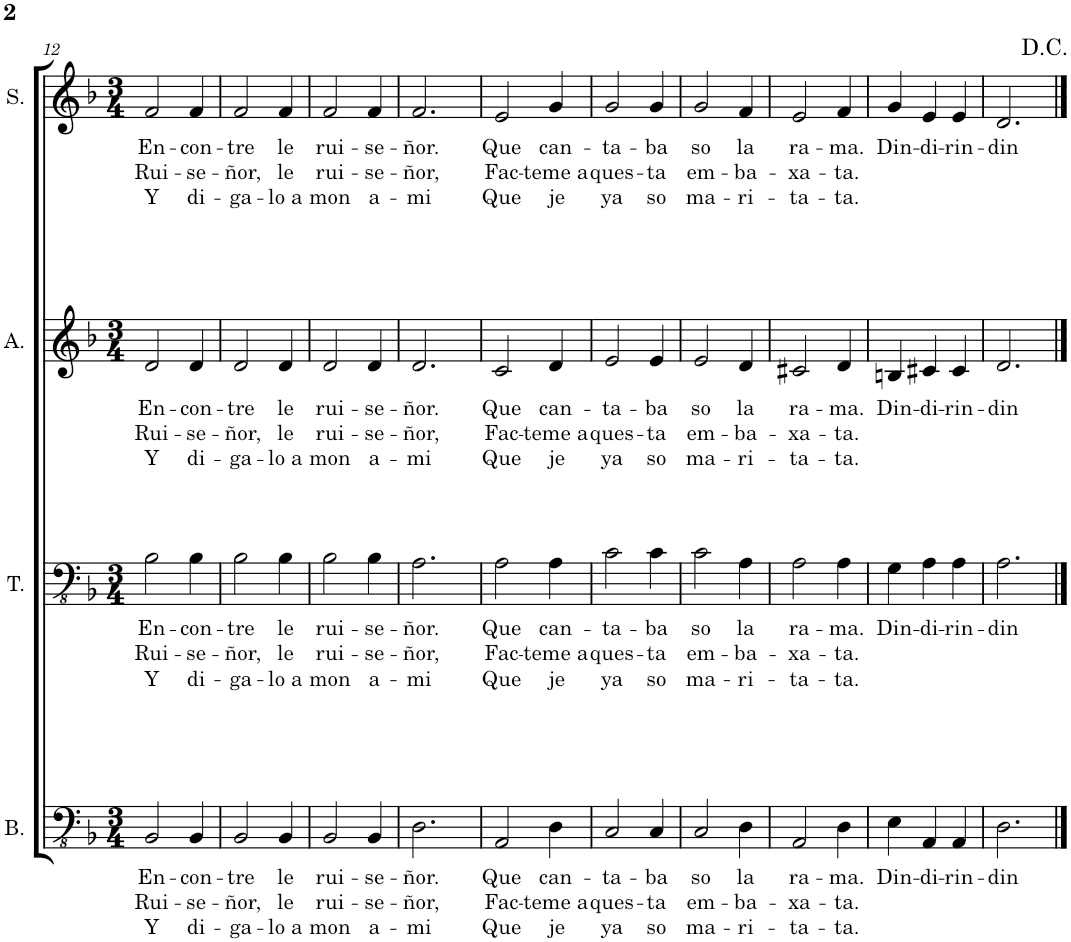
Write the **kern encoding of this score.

**kern	**text	**text	**text	**kern	**text	**text	**text	**kern	**text	**text	**text	**kern	**text	**text	**text
*part4	*part4	*part4	*part4	*part3	*part3	*part3	*part3	*part2	*part2	*part2	*part2	*part1	*part1	*part1	*part1
*staff4	*staff4	*staff4	*staff4	*staff3	*staff3	*staff3	*staff3	*staff2	*staff2	*staff2	*staff2	*staff1	*staff1	*staff1	*staff1
*I"Bass	*	*	*	*I"Tenor	*	*	*	*I"Alto	*	*	*	*I"Soprano	*	*	*
*I'B.	*	*	*	*I'T.	*	*	*	*I'A.	*	*	*	*I'S.	*	*	*
!!LO:PB:g=z
*clefFv4	*	*	*	*clefFv4	*	*	*	*clefG2	*	*	*	*clefG2	*	*	*
*k[b-]	*	*	*	*k[b-]	*	*	*	*k[b-]	*	*	*	*k[b-]	*	*	*
*M3/4	*	*	*	*M3/4	*	*	*	*M3/4	*	*	*	*M3/4	*	*	*
=12	=12	=12	=12	=12	=12	=12	=12	=12	=12	=12	=12	=12	=12	=12	=12
!	!LO:LY:b	!LO:LY:b	!LO:LY:b	!	!LO:LY:b	!LO:LY:b	!LO:LY:b	!	!LO:LY:b	!LO:LY:b	!LO:LY:b	!	!LO:LY:b	!LO:LY:b	!LO:LY:b
2BBB-/	En-	Rui-	Y	2BB-\	En-	Rui-	Y	2d/	En-	Rui-	Y	2f/	En-	Rui-	Y
!	!LO:LY:b	!LO:LY:b	!LO:LY:b	!	!LO:LY:b	!LO:LY:b	!LO:LY:b	!	!LO:LY:b	!LO:LY:b	!LO:LY:b	!	!LO:LY:b	!LO:LY:b	!LO:LY:b
4BBB-/	-con-	-se-	di-	4BB-\	-con-	-se-	di-	4d/	-con-	-se-	di-	4f/	-con-	-se-	di-
=13	=13	=13	=13	=13	=13	=13	=13	=13	=13	=13	=13	=13	=13	=13	=13
!	!LO:LY:b	!LO:LY:b	!LO:LY:b	!	!LO:LY:b	!LO:LY:b	!LO:LY:b	!	!LO:LY:b	!LO:LY:b	!LO:LY:b	!	!LO:LY:b	!LO:LY:b	!LO:LY:b
2BBB-/	-tre	-ñor,	-ga-	2BB-\	-tre	-ñor,	-ga-	2d/	-tre	-ñor,	-ga-	2f/	-tre	-ñor,	-ga-
!	!LO:LY:b	!LO:LY:b	!LO:LY:b	!	!LO:LY:b	!LO:LY:b	!LO:LY:b	!	!LO:LY:b	!LO:LY:b	!LO:LY:b	!	!LO:LY:b	!LO:LY:b	!LO:LY:b
4BBB-/	le	le	-lo a	4BB-\	le	le	-lo a	4d/	le	le	-lo a	4f/	le	le	-lo a
=14	=14	=14	=14	=14	=14	=14	=14	=14	=14	=14	=14	=14	=14	=14	=14
!	!LO:LY:b	!LO:LY:b	!LO:LY:b	!	!LO:LY:b	!LO:LY:b	!LO:LY:b	!	!LO:LY:b	!LO:LY:b	!LO:LY:b	!	!LO:LY:b	!LO:LY:b	!LO:LY:b
2BBB-/	rui-	rui-	mon	2BB-\	rui-	rui-	mon	2d/	rui-	rui-	mon	2f/	rui-	rui-	mon
!	!LO:LY:b	!LO:LY:b	!LO:LY:b	!	!LO:LY:b	!LO:LY:b	!LO:LY:b	!	!LO:LY:b	!LO:LY:b	!LO:LY:b	!	!LO:LY:b	!LO:LY:b	!LO:LY:b
4BBB-/	-se-	-se-	a-	4BB-\	-se-	-se-	a-	4d/	-se-	-se-	a-	4f/	-se-	-se-	a-
=15	=15	=15	=15	=15	=15	=15	=15	=15	=15	=15	=15	=15	=15	=15	=15
!	!LO:LY:b	!LO:LY:b	!LO:LY:b	!	!LO:LY:b	!LO:LY:b	!LO:LY:b	!	!LO:LY:b	!LO:LY:b	!LO:LY:b	!	!LO:LY:b	!LO:LY:b	!LO:LY:b
2.DD\	-ñor.	-ñor,	-mi	2.AA\	-ñor.	-ñor,	-mi	2.d/	-ñor.	-ñor,	-mi	2.f/	-ñor.	-ñor,	-mi
=16	=16	=16	=16	=16	=16	=16	=16	=16	=16	=16	=16	=16	=16	=16	=16
!	!LO:LY:b	!LO:LY:b	!LO:LY:b	!	!LO:LY:b	!LO:LY:b	!LO:LY:b	!	!LO:LY:b	!LO:LY:b	!LO:LY:b	!	!LO:LY:b	!LO:LY:b	!LO:LY:b
2AAA/	Que	Fac-	Que	2AA\	Que	Fac-	Que	2c/	Que	Fac-	Que	2e/	Que	Fac-	Que
!	!LO:LY:b	!LO:LY:b	!LO:LY:b	!	!LO:LY:b	!LO:LY:b	!LO:LY:b	!	!LO:LY:b	!LO:LY:b	!LO:LY:b	!	!LO:LY:b	!LO:LY:b	!LO:LY:b
4DD\	can-	-teme a	je	4AA\	can-	-teme a	je	4d/	can-	-teme a	je	4g/	can-	-teme a	je
=17	=17	=17	=17	=17	=17	=17	=17	=17	=17	=17	=17	=17	=17	=17	=17
!	!LO:LY:b	!LO:LY:b	!LO:LY:b	!	!LO:LY:b	!LO:LY:b	!LO:LY:b	!	!LO:LY:b	!LO:LY:b	!LO:LY:b	!	!LO:LY:b	!LO:LY:b	!LO:LY:b
2CC/	-ta-	ques-	ya	2C\	-ta-	ques-	ya	2e/	-ta-	ques-	ya	2g/	-ta-	ques-	ya
!	!LO:LY:b	!LO:LY:b	!LO:LY:b	!	!LO:LY:b	!LO:LY:b	!LO:LY:b	!	!LO:LY:b	!LO:LY:b	!LO:LY:b	!	!LO:LY:b	!LO:LY:b	!LO:LY:b
4CC/	-ba	-ta	so	4C\	-ba	-ta	so	4e/	-ba	-ta	so	4g/	-ba	-ta	so
=18	=18	=18	=18	=18	=18	=18	=18	=18	=18	=18	=18	=18	=18	=18	=18
!	!LO:LY:b	!LO:LY:b	!LO:LY:b	!	!LO:LY:b	!LO:LY:b	!LO:LY:b	!	!LO:LY:b	!LO:LY:b	!LO:LY:b	!	!LO:LY:b	!LO:LY:b	!LO:LY:b
2CC/	so	em-	ma-	2C\	so	em-	ma-	2e/	so	em-	ma-	2g/	so	em-	ma-
!	!LO:LY:b	!LO:LY:b	!LO:LY:b	!	!LO:LY:b	!LO:LY:b	!LO:LY:b	!	!LO:LY:b	!LO:LY:b	!LO:LY:b	!	!LO:LY:b	!LO:LY:b	!LO:LY:b
4DD\	la	-ba-	-ri-	4AA\	la	-ba-	-ri-	4d/	la	-ba-	-ri-	4f/	la	-ba-	-ri-
=19	=19	=19	=19	=19	=19	=19	=19	=19	=19	=19	=19	=19	=19	=19	=19
!	!LO:LY:b	!LO:LY:b	!LO:LY:b	!	!LO:LY:b	!LO:LY:b	!LO:LY:b	!	!LO:LY:b	!LO:LY:b	!LO:LY:b	!	!LO:LY:b	!LO:LY:b	!LO:LY:b
2AAA/	ra-	-xa-	-ta-	2AA\	ra-	-xa-	-ta-	2c#X/	ra-	-xa-	-ta-	2e/	ra-	-xa-	-ta-
!	!LO:LY:b	!LO:LY:b	!LO:LY:b	!	!LO:LY:b	!LO:LY:b	!LO:LY:b	!	!LO:LY:b	!LO:LY:b	!LO:LY:b	!	!LO:LY:b	!LO:LY:b	!LO:LY:b
4DD\	-ma.	-ta.	-ta.	4AA\	-ma.	-ta.	-ta.	4d/	-ma.	-ta.	-ta.	4f/	-ma.	-ta.	-ta.
=20	=20	=20	=20	=20	=20	=20	=20	=20	=20	=20	=20	=20	=20	=20	=20
!	!LO:LY:b	!	!	!	!LO:LY:b	!	!	!	!LO:LY:b	!	!	!	!LO:LY:b	!	!
4EE\	Din-	.	.	4GG\	Din-	.	.	4Bn/	Din-	.	.	4g/	Din-	.	.
!	!LO:LY:b	!	!	!	!LO:LY:b	!	!	!	!LO:LY:b	!	!	!	!LO:LY:b	!	!
4AAA/	-di-	.	.	4AA\	-di-	.	.	4c#X/	-di-	.	.	4e/	-di-	.	.
!	!LO:LY:b	!	!	!	!LO:LY:b	!	!	!	!LO:LY:b	!	!	!	!LO:LY:b	!	!
4AAA/	-rin-	.	.	4AA\	-rin-	.	.	4c#/	-rin-	.	.	4e/	-rin-	.	.
=21	=21	=21	=21	=21	=21	=21	=21	=21	=21	=21	=21	=21	=21	=21	=21
!	!LO:LY:b	!	!	!	!LO:LY:b	!	!	!	!LO:LY:b	!	!	!	!LO:LY:b	!	!
2.DD\	-din	.	.	2.AA\	-din	.	.	2.d/	-din	.	.	2.d/	-din	.	.
==	==	==	==	==	==	==	==	==	==	==	==	==	==	==	==
*-	*-	*-	*-	*-	*-	*-	*-	*-	*-	*-	*-	*-	*-	*-	*-
